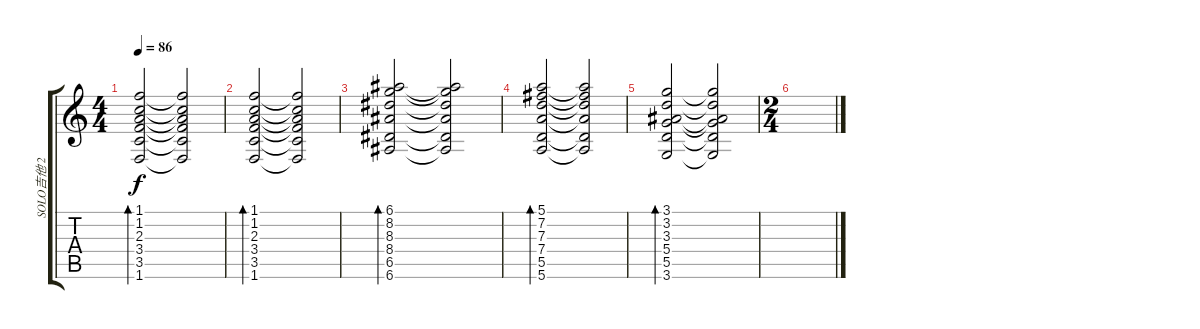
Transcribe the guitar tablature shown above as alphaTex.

\track ("SOLO吉他 2" "SOLO吉他 2") {instrument overdrivenguitar}
\staff {score tabs}
\tuning (E4 B3 G3 D3 A2 E2) {hide}
\ts (4 4)
\tempo 86
\clef g2
\ks c
(1.1 1.2 2.3 3.4 3.5 1.6).2{bd 120 dy f} (1.1{t} 1.2{t} 2.3{t} 3.4{t} 3.5{t} 1.6{t}).2 |
(1.1 1.2 2.3 3.4 3.5 1.6).2{bd 120} (1.1{t} 1.2{t} 2.3{t} 3.4{t} 3.5{t} 1.6{t}).2 |
(6.1 8.2 8.3 8.4 6.5 6.6).2{bd 120} (6.1{t} 8.2{t} 8.3{t} 8.4{t} 6.5{t} 6.6{t}).2 |
(5.1 7.2 7.3 7.4 5.5 5.6).2{bd 120} (5.1{t} 7.2{t} 7.3{t} 7.4{t} 5.5{t} 5.6{t}).2 |
(3.1 3.2 3.3 5.4 5.5 3.6).2{bd 120} (3.1{t} 3.2{t} 3.3{t} 5.4{t} 5.5{t} 3.6{t}).2 |
\ts (2 4)
